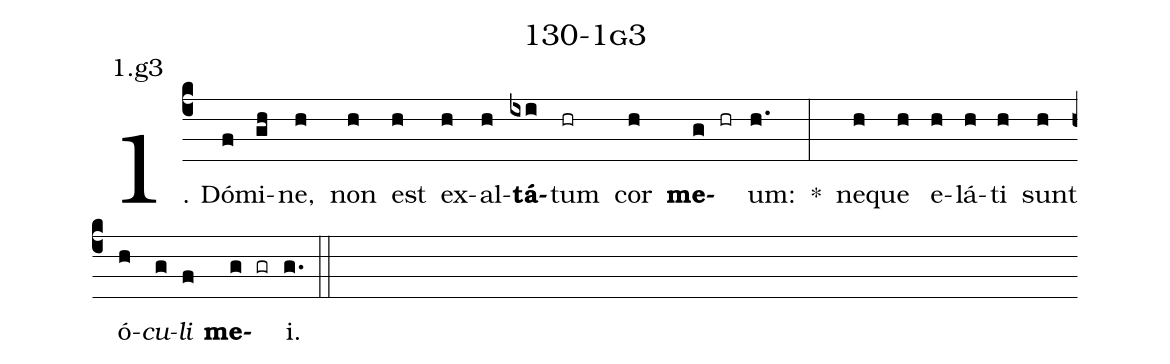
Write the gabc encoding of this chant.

name: 130-1g3;
annotation: 1.g3;
%%
(c4)1. Dó(f)mi(gh)ne,(h) non(h) est(h) ex(h)al(h)<b>tá</b>(ixi)tum(hr) cor(h) <b>me</b>(g hr)um:(h.) *(:) ne(h)que(h) e(h)lá(h)ti(h) sunt(h) ó(h)<i>cu</i>(g)<i>li</i>(f) <b>me</b>(g gr)i.(g.) (::)
